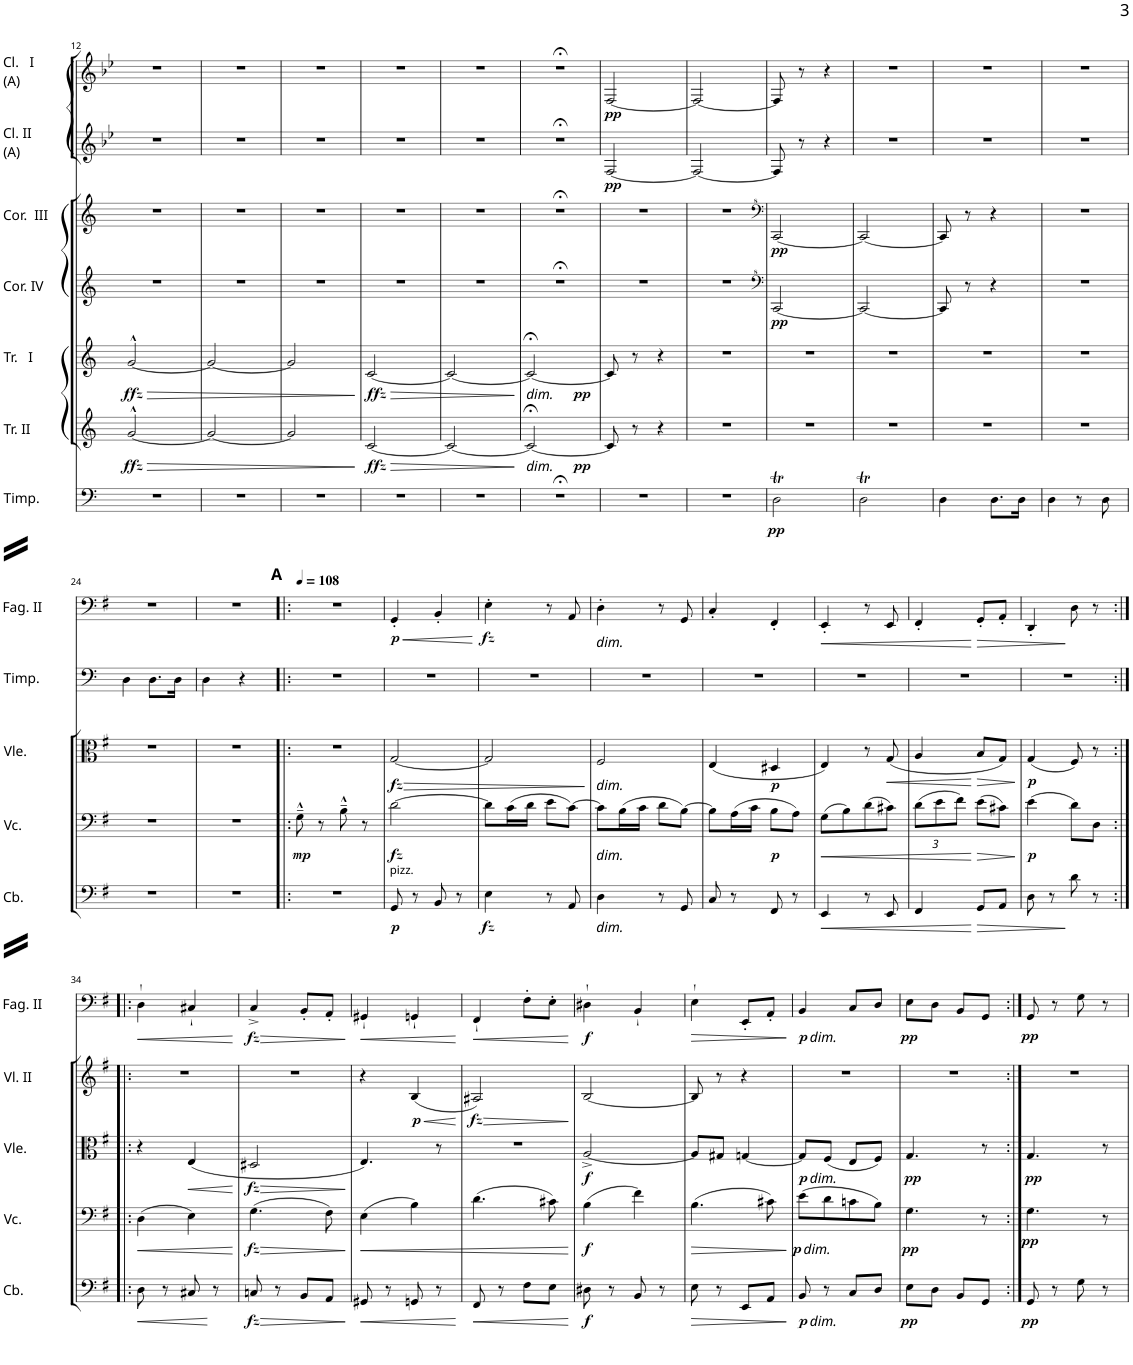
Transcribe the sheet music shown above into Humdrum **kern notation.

**kern	**dynam	**kern	**dynam	**kern	**dynam	**kern	**dynam	**kern	**dynam	**kern	**dynam	**kern	**dynam	**kern	**dynam	**kern	**dynam	**kern	**dynam	**kern	**dynam	**kern	**dynam
*part12	*part12	*part11	*part11	*part10	*part10	*part9	*part9	*part8	*part8	*part7	*part7	*part6	*part6	*part5	*part5	*part4	*part4	*part3	*part3	*part2	*part2	*part1	*part1
*staff12	*staff12	*staff11	*staff11	*staff10	*staff10	*staff9	*staff9	*staff8	*staff8	*staff7	*staff7	*staff6	*staff6	*staff5	*staff5	*staff4	*staff4	*staff3	*staff3	*staff2	*staff2	*staff1	*staff1
*I"Contrabassi	*	*I"Violoncelli	*	*I"Viole	*	*I"Violini II	*	*I"Timpani in G/D	*	*I"Tromba II in Bb	*	*I"Tromba I in Bb	*	*I"Corno IV in F	*	*I"Corno III in F	*	*I"Fagotto II	*	*I"Clarinetto II in A	*	*I"Clarinetto I in A	*
*I'Cb.	*	*I'Vc.	*	*I'Vle.	*	*I'Vl. II	*	*I'Timp.	*	*I'Tr. II	*	*I'Tr.   I	*	*I'Cor. IV	*	*I'Cor.  III	*	*I'Fag. II	*	*I'Cl. II (A)	*	*I'Cl.   I (A)	*
!!LO:PB:g=z
*clefF4	*	*clefF4	*	*clefC3	*	*clefG2	*	*clefF4	*	*clefG2	*	*clefG2	*	*clefG2	*	*clefG2	*	*clefF4	*	*clefG2	*	*clefG2	*
*Trd7c12	*	*	*	*	*	*	*	*	*	*Trd-1c-2	*	*Trd7c12	*	*Trd6c10	*	*Trd6c10	*	*	*	*Trd2c3	*	*Trd2c3	*
*k[f#]	*	*k[f#]	*	*k[f#]	*	*k[f#]	*	*k[]	*	*k[]	*	*k[]	*	*k[]	*	*k[]	*	*k[f#]	*	*k[b-e-]	*	*k[b-e-]	*
*M2/4	*	*M2/4	*	*M2/4	*	*M2/4	*	*M2/4	*	*M2/4	*	*M2/4	*	*M2/4	*	*M2/4	*	*M2/4	*	*M2/4	*	*M2/4	*
=12	=12	=12	=12	=12	=12	=12	=12	=12	=12	=12	=12	=12	=12	=12	=12	=12	=12	=12	=12	=12	=12	=12	=12
!	!	!	!	!	!	!	!	!	!	!	!LO:HP:b	!	!LO:HP:b	!	!	!	!	!	!	!	!	!	!
!	!	!	!	!	!	!	!	!	!	!	!LO:DY:n=1:b	!	!LO:DY:n=1:b	!	!	!	!	!	!	!	!	!	!
2r	.	2r	.	2r	.	2r	.	2r	.	[2g^^/	> other-dynamics	[2g^^/	> other-dynamics	2r	.	2r	.	2r	.	2r	.	2r	.
=13	=13	=13	=13	=13	=13	=13	=13	=13	=13	=13	=13	=13	=13	=13	=13	=13	=13	=13	=13	=13	=13	=13	=13
2r	.	2r	.	2r	.	2r	.	2r	.	2g/_	.	2g/_	.	2r	.	2r	.	2r	.	2r	.	2r	.
=14	=14	=14	=14	=14	=14	=14	=14	=14	=14	=14	=14	=14	=14	=14	=14	=14	=14	=14	=14	=14	=14	=14	=14
2r	.	2r	.	2r	.	2r	.	2r	.	2g/]	.	2g/]	.	2r	.	2r	.	2r	.	2r	.	2r	.
.	.	.	.	.	.	.	.	.	.	.	]	.	]	.	.	.	.	.	.	.	.	.	.
=15	=15	=15	=15	=15	=15	=15	=15	=15	=15	=15	=15	=15	=15	=15	=15	=15	=15	=15	=15	=15	=15	=15	=15
!	!	!	!	!	!	!	!	!	!	!	!LO:HP:b	!	!LO:HP:b	!	!	!	!	!	!	!	!	!	!
!	!	!	!	!	!	!	!	!	!	!	!LO:DY:n=1:b	!	!LO:DY:n=1:b	!	!	!	!	!	!	!	!	!	!
2r	.	2r	.	2r	.	2r	.	2r	.	[2c/	> other-dynamics	[2c/	> other-dynamics	2r	.	2r	.	2r	.	2r	.	2r	.
=16	=16	=16	=16	=16	=16	=16	=16	=16	=16	=16	=16	=16	=16	=16	=16	=16	=16	=16	=16	=16	=16	=16	=16
2r	.	2r	.	2r	.	2r	.	2r	.	2c/_	.	2c/_	.	2r	.	2r	.	2r	.	2r	.	2r	.
.	.	.	.	.	.	.	.	.	.	.	]	.	]	.	.	.	.	.	.	.	.	.	.
=17	=17	=17	=17	=17	=17	=17	=17	=17	=17	=17	=17	=17	=17	=17	=17	=17	=17	=17	=17	=17	=17	=17	=17
!	!	!	!	!	!	!	!	!	!	!	!	!LO:TX:b:i:t=dim.	!	!	!	!	!	!	!	!	!	!	!
!	!	!	!	!	!	!	!	!	!	!LO:TX:b:i:t=dim.	!	!	!	!	!	!	!	!	!	!	!	!	!
2r;<	.	2r;<	.	2r;<	.	2r;<	.	2r;<	.	2c;</_	.	2c;</_	.	2r;<	.	2r;<	.	2r;<	.	2r;<	.	2r;<	.
=18	=18	=18	=18	=18	=18	=18	=18	=18	=18	=18	=18	=18	=18	=18	=18	=18	=18	=18	=18	=18	=18	=18	=18
!	!	!	!	!	!	!	!	!	!	!	!LO:DY:b	!	!LO:DY:b	!	!	!	!	!	!	!	!LO:DY:b	!	!LO:DY:b
2r	.	2r	.	2r	.	2r	.	2r	.	8c/]	pp	8c/]	pp	2r	.	2r	.	2r	.	[2F/	pp	[2F/	pp
.	.	.	.	.	.	.	.	.	.	8r	.	8r	.	.	.	.	.	.	.	.	.	.	.
.	.	.	.	.	.	.	.	.	.	4r	.	4r	.	.	.	.	.	.	.	.	.	.	.
=19	=19	=19	=19	=19	=19	=19	=19	=19	=19	=19	=19	=19	=19	=19	=19	=19	=19	=19	=19	=19	=19	=19	=19
2r	.	2r	.	2r	.	2r	.	2r	.	2r	.	2r	.	2r	.	2r	.	2r	.	2F/_	.	2F/_	.
=20	=20	=20	=20	=20	=20	=20	=20	=20	=20	=20	=20	=20	=20	=20	=20	=20	=20	=20	=20	=20	=20	=20	=20
*	*	*	*	*	*	*	*	*	*	*	*	*	*	*clefF^4	*	*clefF^4	*	*	*	*	*	*	*
*	*	*	*	*	*	*	*	*^	*	*	*	*	*	*	*	*	*	*	*	*	*	*	*
!	!	!	!	!	!	!	!	!	!	!LO:DY:b	!	!	!	!	!	!LO:DY:b	!	!LO:DY:b	!	!	!	!	!	!
2r	.	2r	.	2r	.	2r	.	2DT\	2dd	pp	2r	.	2r	.	[2C/	pp	[2C/	pp	2r	.	8F/]	.	8F/]	.
.	.	.	.	.	.	.	.	.	.	.	.	.	.	.	.	.	.	.	.	.	8r	.	8r	.
.	.	.	.	.	.	.	.	.	.	.	.	.	.	.	.	.	.	.	.	.	4r	.	4r	.
=21	=21	=21	=21	=21	=21	=21	=21	=21	=21	=21	=21	=21	=21	=21	=21	=21	=21	=21	=21	=21	=21	=21	=21	=21
2r	.	2r	.	2r	.	2r	.	2DT\	2dd	.	2r	.	2r	.	2C/_	.	2C/_	.	2r	.	2r	.	2r	.
*	*	*	*	*	*	*	*	*v	*v	*	*	*	*	*	*	*	*	*	*	*	*	*	*	*
=22	=22	=22	=22	=22	=22	=22	=22	=22	=22	=22	=22	=22	=22	=22	=22	=22	=22	=22	=22	=22	=22	=22	=22
2r	.	2r	.	2r	.	2r	.	4D\	.	2r	.	2r	.	8C/]	.	8C/]	.	2r	.	2r	.	2r	.
.	.	.	.	.	.	.	.	.	.	.	.	.	.	8r	.	8r	.	.	.	.	.	.	.
.	.	.	.	.	.	.	.	8.D\L	.	.	.	.	.	4r	.	4r	.	.	.	.	.	.	.
.	.	.	.	.	.	.	.	16D\Jk	.	.	.	.	.	.	.	.	.	.	.	.	.	.	.
=23	=23	=23	=23	=23	=23	=23	=23	=23	=23	=23	=23	=23	=23	=23	=23	=23	=23	=23	=23	=23	=23	=23	=23
2r	.	2r	.	2r	.	2r	.	4D\	.	2r	.	2r	.	2r	.	2r	.	2r	.	2r	.	2r	.
.	.	.	.	.	.	.	.	8r	.	.	.	.	.	.	.	.	.	.	.	.	.	.	.
.	.	.	.	.	.	.	.	8D\	.	.	.	.	.	.	.	.	.	.	.	.	.	.	.
!!LO:LB:g=z
=24	=24	=24	=24	=24	=24	=24	=24	=24	=24	=24	=24	=24	=24	=24	=24	=24	=24	=24	=24	=24	=24	=24	=24
2r	.	2r	.	2r	.	2r	.	4D\	.	2r	.	2r	.	2r	.	2r	.	2r	.	2r	.	2r	.
.	.	.	.	.	.	.	.	8.D\L	.	.	.	.	.	.	.	.	.	.	.	.	.	.	.
.	.	.	.	.	.	.	.	16D\Jk	.	.	.	.	.	.	.	.	.	.	.	.	.	.	.
=25	=25	=25	=25	=25	=25	=25	=25	=25	=25	=25	=25	=25	=25	=25	=25	=25	=25	=25	=25	=25	=25	=25	=25
2r	.	2r	.	2r	.	2r	.	4D\	.	2r	.	2r	.	2r	.	2r	.	2r	.	2r	.	2r	.
.	.	.	.	.	.	.	.	4r	.	.	.	.	.	.	.	.	.	.	.	.	.	.	.
=26!|:	=26!|:	=26!|:	=26!|:	=26!|:	=26!|:	=26!|:	=26!|:	=26!|:	=26!|:	=26!|:	=26!|:	=26!|:	=26!|:	=26!|:	=26!|:	=26!|:	=26!|:	=26!|:	=26!|:	=26!|:	=26!|:	=26!|:	=26!|:
*	*	*	*	*	*	*	*	*	*	*	*	*	*	*clefG2	*	*clefG2	*	*	*	*	*	*	*
!	!	!	!LO:DY:b	!	!	!	!	!	!	!	!	!	!	!	!	!	!	!	!	!	!	!	!
2r	.	8G~^^\	mp	2r	.	2r	.	2r	.	2r	.	2r	.	2r	.	2r	.	2r	.	2r	.	2r	.
.	.	8r	.	.	.	.	.	.	.	.	.	.	.	.	.	.	.	.	.	.	.	.	.
.	.	8B~^^\	.	.	.	.	.	.	.	.	.	.	.	.	.	.	.	.	.	.	.	.	.
.	.	8r	.	.	.	.	.	.	.	.	.	.	.	.	.	.	.	.	.	.	.	.	.
=27	=27	=27	=27	=27	=27	=27	=27	=27	=27	=27	=27	=27	=27	=27	=27	=27	=27	=27	=27	=27	=27	=27	=27
!LO:TX:a:t=pizz.	!	!	!	!	!	!	!	!	!	!	!	!	!	!	!	!	!	!	!	!	!	!	!
!	!LO:DY:b	!	!LO:DY:b	!	!LO:HP:b	!	!	!	!	!	!	!	!	!	!	!	!	!	!LO:HP:b	!	!	!	!
!	!	!	!	!	!LO:DY:n=1:b	!	!	!	!	!	!	!	!	!	!	!	!	!	!LO:DY:n=1:b	!	!	!	!
8GG/	p	[2d\	fz	[2G/	> fz	2r	.	2r	.	2r	.	2r	.	2r	.	2r	.	4GG'/	< p	2r	.	2r	.
8r	.	.	.	.	.	.	.	.	.	.	.	.	.	.	.	.	.	.	.	.	.	.	.
8BB/	.	.	.	.	.	.	.	.	.	.	.	.	.	.	.	.	.	4BB'/	.	.	.	.	.
8r	.	.	.	.	.	.	.	.	.	.	.	.	.	.	.	.	.	.	.	.	.	.	.
.	.	.	.	.	.	.	.	.	.	.	.	.	.	.	.	.	.	.	[	.	.	.	.
=28	=28	=28	=28	=28	=28	=28	=28	=28	=28	=28	=28	=28	=28	=28	=28	=28	=28	=28	=28	=28	=28	=28	=28
!	!LO:DY:b	!	!	!	!	!	!	!	!	!	!	!	!	!	!	!	!	!	!LO:DY:b	!	!	!	!
4E\	fz	8d\L]	.	2G/]	.	2r	.	2r	.	2r	.	2r	.	2r	.	2r	.	4E'\	fz	2r	.	2r	.
.	.	(16c\L	.	.	.	.	.	.	.	.	.	.	.	.	.	.	.	.	.	.	.	.	.
.	.	16d\JJ	.	.	.	.	.	.	.	.	.	.	.	.	.	.	.	.	.	.	.	.	.
8r	.	8e\L	.	.	.	.	.	.	.	.	.	.	.	.	.	.	.	8r	.	.	.	.	.
8AA/	.	[8c\J)	.	.	.	.	.	.	.	.	.	.	.	.	.	.	.	8AA/	.	.	.	.	.
.	.	.	.	.	]	.	.	.	.	.	.	.	.	.	.	.	.	.	.	.	.	.	.
=29	=29	=29	=29	=29	=29	=29	=29	=29	=29	=29	=29	=29	=29	=29	=29	=29	=29	=29	=29	=29	=29	=29	=29
!	!	!	!	!	!	!	!	!	!	!	!	!	!	!	!	!	!	!LO:TX:b:i:t=dim.	!	!	!	!	!
!	!	!	!	!LO:TX:b:i:t=dim.	!	!	!	!	!	!	!	!	!	!	!	!	!	!	!	!	!	!	!
!	!	!LO:TX:b:i:t=dim.	!	!	!	!	!	!	!	!	!	!	!	!	!	!	!	!	!	!	!	!	!
!LO:TX:b:i:t=dim.	!	!	!	!	!	!	!	!	!	!	!	!	!	!	!	!	!	!	!	!	!	!	!
4D\	.	8c\L]	.	2F#/	.	2r	.	2r	.	2r	.	2r	.	2r	.	2r	.	4D'\	.	2r	.	2r	.
.	.	(16B\L	.	.	.	.	.	.	.	.	.	.	.	.	.	.	.	.	.	.	.	.	.
.	.	16c\JJ	.	.	.	.	.	.	.	.	.	.	.	.	.	.	.	.	.	.	.	.	.
8r	.	8d\L	.	.	.	.	.	.	.	.	.	.	.	.	.	.	.	8r	.	.	.	.	.
8GG/	.	[8B\J)	.	.	.	.	.	.	.	.	.	.	.	.	.	.	.	8GG/	.	.	.	.	.
=30	=30	=30	=30	=30	=30	=30	=30	=30	=30	=30	=30	=30	=30	=30	=30	=30	=30	=30	=30	=30	=30	=30	=30
8C/	.	8B\L]	.	(4E/	.	2r	.	2r	.	2r	.	2r	.	2r	.	2r	.	4C'/	.	2r	.	2r	.
8r	.	(16A\L	.	.	.	.	.	.	.	.	.	.	.	.	.	.	.	.	.	.	.	.	.
.	.	16c\JJ	.	.	.	.	.	.	.	.	.	.	.	.	.	.	.	.	.	.	.	.	.
!	!	!	!LO:DY:b	!	!LO:DY:b	!	!	!	!	!	!	!	!	!	!	!	!	!	!	!	!	!	!
8FF#/	.	8B\L	p	4D#X/	p	.	.	.	.	.	.	.	.	.	.	.	.	4FF#'/	.	.	.	.	.
8r	.	8A\J)	.	.	.	.	.	.	.	.	.	.	.	.	.	.	.	.	.	.	.	.	.
=31	=31	=31	=31	=31	=31	=31	=31	=31	=31	=31	=31	=31	=31	=31	=31	=31	=31	=31	=31	=31	=31	=31	=31
!	!LO:HP:b	!	!LO:HP:b	!	!	!	!	!	!	!	!	!	!	!	!	!	!	!	!LO:HP:b	!	!	!	!
4EE/	<	(8G\L	<	4E/)	.	2r	.	2r	.	2r	.	2r	.	2r	.	2r	.	4EE'/	<	2r	.	2r	.
.	.	8B\)	.	.	.	.	.	.	.	.	.	.	.	.	.	.	.	.	.	.	.	.	.
8r	.	(8d\	.	8r	.	.	.	.	.	.	.	.	.	.	.	.	.	8r	.	.	.	.	.
!	!	!	!	!	!LO:HP:b	!	!	!	!	!	!	!	!	!	!	!	!	!	!	!	!	!	!
8EE/	.	8c#X\J)	.	(8G/	<	.	.	.	.	.	.	.	.	.	.	.	.	8EE/	.	.	.	.	.
=32	=32	=32	=32	=32	=32	=32	=32	=32	=32	=32	=32	=32	=32	=32	=32	=32	=32	=32	=32	=32	=32	=32	=32
*	*	*Xbrackettup	*	*	*	*	*	*	*	*	*	*	*	*	*	*	*	*	*	*	*	*	*
4FF#/	.	(12d\L	.	4A/	.	2r	.	2r	.	2r	.	2r	.	2r	.	2r	.	4FF#'/	.	2r	.	2r	.
.	.	12e\	.	.	.	.	.	.	.	.	.	.	.	.	.	.	.	.	.	.	.	.	.
.	.	12f#\J)	.	.	.	.	.	.	.	.	.	.	.	.	.	.	.	.	.	.	.	.	.
!	!LO:HP:n=1:b	!	!LO:HP:n=1:b	!	!LO:HP:n=1:b	!	!	!	!	!	!	!	!	!	!	!	!	!	!LO:HP:n=1:b	!	!	!	!
8GG/L	[ >	(8e\L	[ >	8B/L	[ >	.	.	.	.	.	.	.	.	.	.	.	.	8GG'/L	[ >	.	.	.	.
8AA/J	.	8c#X\J)	.	8G/J)	.	.	.	.	.	.	.	.	.	.	.	.	.	8AA'/J	.	.	.	.	.
.	.	.	]	.	]	.	.	.	.	.	.	.	.	.	.	.	.	.	.	.	.	.	.
=33	=33	=33	=33	=33	=33	=33	=33	=33	=33	=33	=33	=33	=33	=33	=33	=33	=33	=33	=33	=33	=33	=33	=33
!	!	!	!LO:DY:b	!	!LO:DY:b	!	!	!	!	!	!	!	!	!	!	!	!	!	!	!	!	!	!
8D\	.	(4e\	p	(4G/	p	2r	.	2r	.	2r	.	2r	.	2r	.	2r	.	4DD'/	.	2r	.	2r	.
8r	.	.	.	.	.	.	.	.	.	.	.	.	.	.	.	.	.	.	.	.	.	.	.
8d\	]	8d\L)	.	8F#/)	.	.	.	.	.	.	.	.	.	.	.	.	.	8D\	]	.	.	.	.
8r	.	8D\J	.	8r	.	.	.	.	.	.	.	.	.	.	.	.	.	8r	.	.	.	.	.
!!LO:LB:g=z
=34:|!|:	=34:|!|:	=34:|!|:	=34:|!|:	=34:|!|:	=34:|!|:	=34:|!|:	=34:|!|:	=34:|!|:	=34:|!|:	=34:|!|:	=34:|!|:	=34:|!|:	=34:|!|:	=34:|!|:	=34:|!|:	=34:|!|:	=34:|!|:	=34:|!|:	=34:|!|:	=34:|!|:	=34:|!|:	=34:|!|:	=34:|!|:
!	!LO:HP:b	!	!LO:HP:b	!	!	!	!	!	!	!	!	!	!	!	!	!	!	!	!LO:HP:b	!	!	!	!
8D\	<	(4D\	<	4r	.	2r	.	2r	.	2r	.	2r	.	2r	.	2r	.	4D`\	<	2r	.	2r	.
8r	.	.	.	.	.	.	.	.	.	.	.	.	.	.	.	.	.	.	.	.	.	.	.
!	!	!	!	!	!LO:HP:b	!	!	!	!	!	!	!	!	!	!	!	!	!	!	!	!	!	!
8C#X/	.	4E\)	.	(<4E/	<	.	.	.	.	.	.	.	.	.	.	.	.	4C#X`/	.	.	.	.	.
8r	[	.	.	.	.	.	.	.	.	.	.	.	.	.	.	.	.	.	.	.	.	.	.
.	.	.	[	.	[	.	.	.	.	.	.	.	.	.	.	.	.	.	[	.	.	.	.
=35	=35	=35	=35	=35	=35	=35	=35	=35	=35	=35	=35	=35	=35	=35	=35	=35	=35	=35	=35	=35	=35	=35	=35
!	!LO:HP:b	!	!LO:HP:b	!	!LO:HP:b	!	!	!	!	!	!	!	!	!	!	!	!	!	!LO:HP:b	!	!	!	!
!	!LO:DY:n=1:b	!	!LO:DY:n=1:b	!	!LO:DY:n=1:b	!	!	!	!	!	!	!	!	!	!	!	!	!	!LO:DY:n=1:b	!	!	!	!
8Cn/	> fz	(4.G\	> fz	2D#X/	> fz	2r	.	2r	.	2r	.	2r	.	2r	.	2r	.	4C^/	> fz	2r	.	2r	.
8r	.	.	.	.	.	.	.	.	.	.	.	.	.	.	.	.	.	.	.	.	.	.	.
8BB/L	.	.	.	.	.	.	.	.	.	.	.	.	.	.	.	.	.	8BB'/L	.	.	.	.	.
8AA/J	.	8F#\)	.	.	.	.	.	.	.	.	.	.	.	.	.	.	.	8AA'/J	.	.	.	.	.
.	]	.	]	.	]	.	.	.	.	.	.	.	.	.	.	.	.	.	]	.	.	.	.
=36	=36	=36	=36	=36	=36	=36	=36	=36	=36	=36	=36	=36	=36	=36	=36	=36	=36	=36	=36	=36	=36	=36	=36
!	!LO:HP:b	!	!LO:HP:b	!	!	!	!	!	!	!	!	!	!	!	!	!	!	!	!LO:HP:b	!	!	!	!
8GG#X/	<	(4E\	<	4.E/)	.	4r	.	2r	.	2r	.	2r	.	2r	.	2r	.	4GG#X`/	<	2r	.	2r	.
8r	.	.	.	.	.	.	.	.	.	.	.	.	.	.	.	.	.	.	.	.	.	.	.
!	!	!	!	!	!	!	!LO:HP:b	!	!	!	!	!	!	!	!	!	!	!	!	!	!	!	!
!	!	!	!	!	!	!	!LO:DY:n=1:b	!	!	!	!	!	!	!	!	!	!	!	!	!	!	!	!
8GGn/	.	4B\)	.	.	.	(4B/	< p	.	.	.	.	.	.	.	.	.	.	4GGn`/	.	.	.	.	.
8r	.	.	.	8r	.	.	.	.	.	.	.	.	.	.	.	.	.	.	.	.	.	.	.
.	[	.	.	.	.	.	[	.	.	.	.	.	.	.	.	.	.	.	[	.	.	.	.
=37	=37	=37	=37	=37	=37	=37	=37	=37	=37	=37	=37	=37	=37	=37	=37	=37	=37	=37	=37	=37	=37	=37	=37
!	!LO:HP:b	!	!	!	!	!	!LO:HP:b	!	!	!	!	!	!	!	!	!	!	!	!LO:HP:b	!	!	!	!
!	!	!	!	!	!	!	!LO:DY:n=1:b	!	!	!	!	!	!	!	!	!	!	!	!	!	!	!	!
8FF#/	<	(4.d\	.	2r	.	2A#X/)	> fz	2r	.	2r	.	2r	.	2r	.	2r	.	4FF#`/	<	2r	.	2r	.
8r	.	.	.	.	.	.	.	.	.	.	.	.	.	.	.	.	.	.	.	.	.	.	.
8F#\L	.	.	.	.	.	.	.	.	.	.	.	.	.	.	.	.	.	8F#'\L	.	.	.	.	.
8E\J	.	8c#X\)	.	.	.	.	.	.	.	.	.	.	.	.	.	.	.	8E'\J	.	.	.	.	.
.	[	.	[	.	.	.	]	.	.	.	.	.	.	.	.	.	.	.	[	.	.	.	.
=38	=38	=38	=38	=38	=38	=38	=38	=38	=38	=38	=38	=38	=38	=38	=38	=38	=38	=38	=38	=38	=38	=38	=38
!	!LO:DY:b	!	!LO:DY:b	!	!LO:DY:b	!	!	!	!	!	!	!	!	!	!	!	!	!	!LO:DY:b	!	!	!	!
8D#X\	f	(4B\	f	[2A^/	f	[2B/	.	2r	.	2r	.	2r	.	2r	.	2r	.	4D#X`\	f	2r	.	2r	.
8r	.	.	.	.	.	.	.	.	.	.	.	.	.	.	.	.	.	.	.	.	.	.	.
8BB/	.	4f#\)	.	.	.	.	.	.	.	.	.	.	.	.	.	.	.	4BB`/	.	.	.	.	.
8r	.	.	.	.	.	.	.	.	.	.	.	.	.	.	.	.	.	.	.	.	.	.	.
=39	=39	=39	=39	=39	=39	=39	=39	=39	=39	=39	=39	=39	=39	=39	=39	=39	=39	=39	=39	=39	=39	=39	=39
!	!LO:HP:b	!	!LO:HP:b	!	!	!	!	!	!	!	!	!	!	!	!	!	!	!	!LO:HP:b	!	!	!	!
8E\	>	(4.B\	>	8A/L]	.	8B/]	.	2r	.	2r	.	2r	.	2r	.	2r	.	4E`\	>	2r	.	2r	.
8r	.	.	.	8G#X/J	.	8r	.	.	.	.	.	.	.	.	.	.	.	.	.	.	.	.	.
8EE/L	.	.	.	[4Gn/	.	4r	.	.	.	.	.	.	.	.	.	.	.	8EE'/L	.	.	.	.	.
8AA/J	.	8c#X\)	.	.	.	.	.	.	.	.	.	.	.	.	.	.	.	8AA'/J	.	.	.	.	.
.	]	.	]	.	.	.	.	.	.	.	.	.	.	.	.	.	.	.	]	.	.	.	.
=40	=40	=40	=40	=40	=40	=40	=40	=40	=40	=40	=40	=40	=40	=40	=40	=40	=40	=40	=40	=40	=40	=40	=40
!	!	!	!	!	!	!	!	!	!	!	!	!	!	!	!	!	!	!LO:TX:b:i:t=dim.	!	!	!	!	!
!	!	!	!	!LO:TX:b:i:t=dim.	!	!	!	!	!	!	!	!	!	!	!	!	!	!	!	!	!	!	!
!	!	!LO:TX:b:i:t=dim.	!	!	!	!	!	!	!	!	!	!	!	!	!	!	!	!	!	!	!	!	!
!LO:TX:b:i:t=dim.	!	!	!	!	!	!	!	!	!	!	!	!	!	!	!	!	!	!	!	!	!	!	!
!	!LO:DY:b	!	!LO:DY:b	!	!LO:DY:b	!	!	!	!	!	!	!	!	!	!	!	!	!	!LO:DY:b	!	!	!	!
8BB/	p	(8e\L	p	8G/L]	p	2r	.	2r	.	2r	.	2r	.	2r	.	2r	.	4BB/	p	2r	.	2r	.
8r	.	8d\	.	(8F#/J	.	.	.	.	.	.	.	.	.	.	.	.	.	.	.	.	.	.	.
8C/L	.	8cn\	.	8E/L	.	.	.	.	.	.	.	.	.	.	.	.	.	8C/L	.	.	.	.	.
8D/J	.	8B\J)	.	8F#/J)	.	.	.	.	.	.	.	.	.	.	.	.	.	8D/J	.	.	.	.	.
=41	=41	=41	=41	=41	=41	=41	=41	=41	=41	=41	=41	=41	=41	=41	=41	=41	=41	=41	=41	=41	=41	=41	=41
!	!LO:DY:b	!	!LO:DY:b	!	!LO:DY:b	!	!	!	!	!	!	!	!	!	!	!	!	!	!LO:DY:b	!	!	!	!
8E\L	pp	4.G\	pp	4.G/	pp	2r	.	2r	.	2r	.	2r	.	2r	.	2r	.	8E\L	pp	2r	.	2r	.
8D\J	.	.	.	.	.	.	.	.	.	.	.	.	.	.	.	.	.	8D\J	.	.	.	.	.
8BB/L	.	.	.	.	.	.	.	.	.	.	.	.	.	.	.	.	.	8BB/L	.	.	.	.	.
8GG/J	.	8r	.	8r	.	.	.	.	.	.	.	.	.	.	.	.	.	8GG/J	.	.	.	.	.
=42:|!	=42:|!	=42:|!	=42:|!	=42:|!	=42:|!	=42:|!	=42:|!	=42:|!	=42:|!	=42:|!	=42:|!	=42:|!	=42:|!	=42:|!	=42:|!	=42:|!	=42:|!	=42:|!	=42:|!	=42:|!	=42:|!	=42:|!	=42:|!
!	!LO:DY:b	!	!LO:DY:b	!	!LO:DY:b	!	!	!	!	!	!	!	!	!	!	!	!	!	!LO:DY:b	!	!	!	!
8GG/	pp	4.G\	pp	4.G/	pp	2r	.	2r	.	2r	.	2r	.	2r	.	2r	.	8GG/	pp	2r	.	2r	.
8r	.	.	.	.	.	.	.	.	.	.	.	.	.	.	.	.	.	8r	.	.	.	.	.
8G\	.	.	.	.	.	.	.	.	.	.	.	.	.	.	.	.	.	8G\	.	.	.	.	.
8r	.	8r	.	8r	.	.	.	.	.	.	.	.	.	.	.	.	.	8r	.	.	.	.	.
=	=	=	=	=	=	=	=	=	=	=	=	=	=	=	=	=	=	=	=	=	=	=	=
*-	*-	*-	*-	*-	*-	*-	*-	*-	*-	*-	*-	*-	*-	*-	*-	*-	*-	*-	*-	*-	*-	*-	*-
